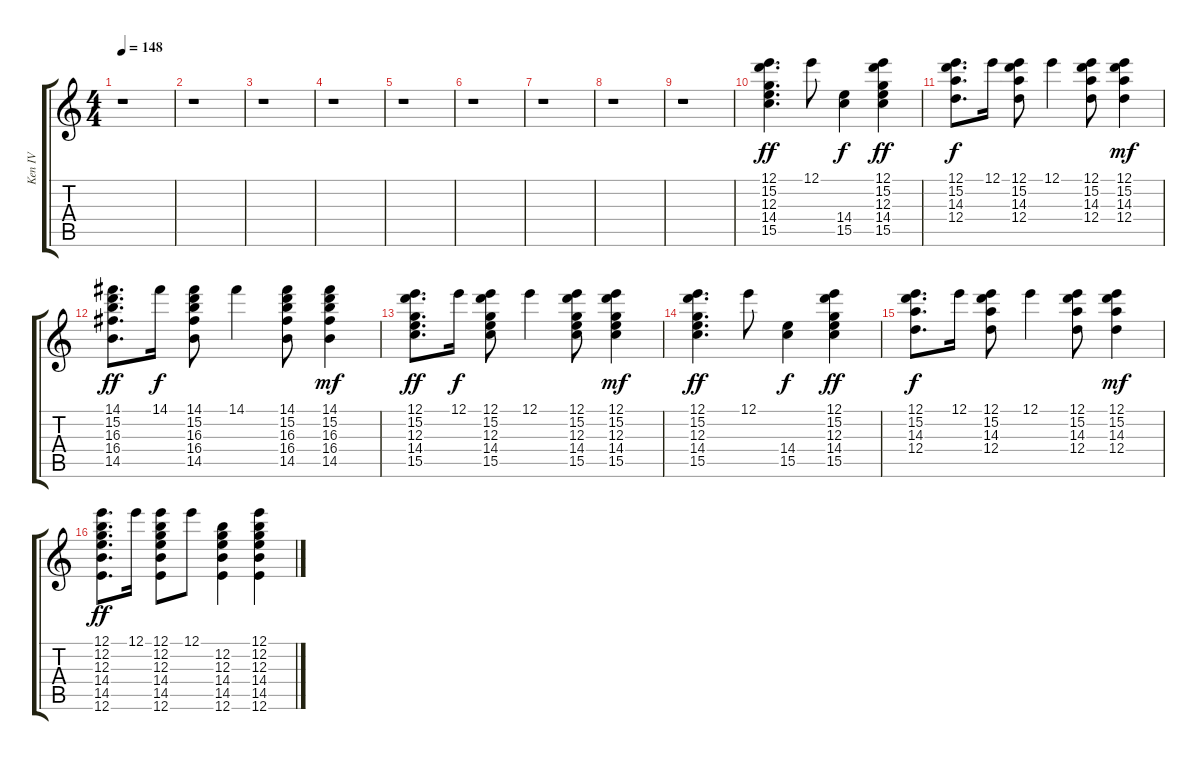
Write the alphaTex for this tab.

\track ("Ken IV" "Ken IV") {instrument acousticguitarsteel}
\staff {score tabs}
\tuning (E4 B3 G3 D3 A2 E2) {hide}
\ts (4 4)
\tempo 148
\clef g2
\ks c
r.1{dy f} |
r.1 |
r.1 |
r.1 |
r.1 |
r.1 |
r.1 |
r.1 |
r.1 |
(12.1 15.2 12.3 14.4 15.5).4{d dy ff} 12.1.8 (14.4 15.5).4{dy f} (12.1 15.2 12.3 14.4 15.5).4{dy ff} |
(12.1 15.2 14.3 12.4).8{d dy f} 12.1.16 (12.1 15.2 14.3 12.4).8 12.1.4 (12.1 15.2 14.3 12.4).8 (12.1 15.2 14.3 12.4).4{dy mf} |
(14.1 15.2 16.3 16.4 14.5).8{d dy ff} 14.1.16{dy f} (14.1 15.2 16.3 16.4 14.5).8 14.1.4 (14.1 15.2 16.3 16.4 14.5).8 (14.1 15.2 16.3 16.4 14.5).4{dy mf} |
(12.1 15.2 12.3 14.4 15.5).8{d dy ff} 12.1.16{dy f} (12.1 15.2 12.3 14.4 15.5).8 12.1.4 (12.1 15.2 12.3 14.4 15.5).8 (12.1 15.2 12.3 14.4 15.5).4{dy mf} |
(12.1 15.2 12.3 14.4 15.5).4{d dy ff} 12.1.8 (14.4 15.5).4{dy f} (12.1 15.2 12.3 14.4 15.5).4{dy ff} |
(12.1 15.2 14.3 12.4).8{d dy f} 12.1.16 (12.1 15.2 14.3 12.4).8 12.1.4 (12.1 15.2 14.3 12.4).8 (12.1 15.2 14.3 12.4).4{dy mf} |
(12.1 12.2 12.3 14.4 14.5 12.6).8{d dy ff} 12.1.16 (12.1 12.2 12.3 14.4 14.5 12.6).8 12.1.8 (12.2 12.3 14.4 14.5 12.6).4 (12.1 12.2 12.3 14.4 14.5 12.6).4
